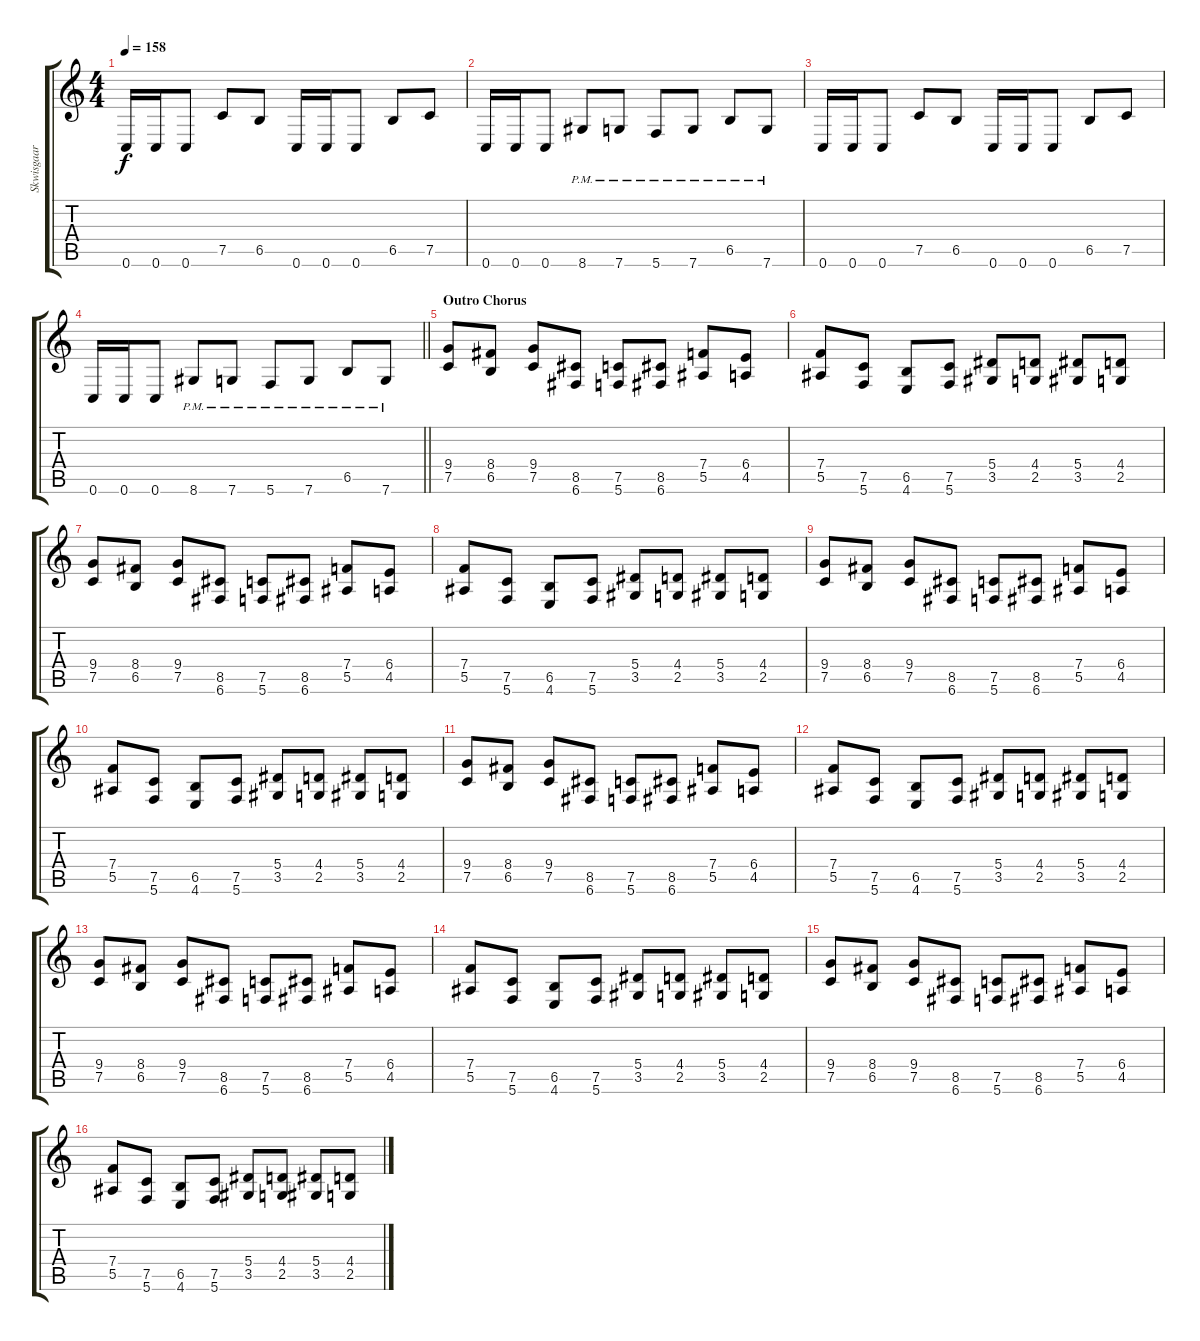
\track ("Skwisgaar Skwigelf (Lead Guitar)" "Skwisgaar ") {instrument distortionguitar}
\staff {score tabs}
\tuning (C4 G3 Eb3 Bb2 F2 C2) {hide}
\ts (4 4)
\tempo 158
\clef g2
\ks c
0.6.16{dy f} 0.6.16 0.6.8 7.5.8 6.5.8 0.6.16 0.6.16 0.6.8 6.5.8 7.5.8 |
0.6.16 0.6.16 0.6.8 8.6{pm}.8 7.6{pm}.8 5.6{pm}.8 7.6{pm}.8 6.5{pm}.8 7.6{pm}.8 |
0.6.16 0.6.16 0.6.8 7.5.8 6.5.8 0.6.16 0.6.16 0.6.8 6.5.8 7.5.8 |
\barLineRight lightlight
0.6.16 0.6.16 0.6.8 8.6{pm}.8 7.6{pm}.8 5.6{pm}.8 7.6{pm}.8 6.5{pm}.8 7.6{pm}.8 |
\section ("" "Outro Chorus")
(9.4 7.5).8 (8.4 6.5).8 (9.4 7.5).8 (8.5 6.6).8 (7.5 5.6).8 (8.5 6.6).8 (7.4 5.5).8 (6.4 4.5).8 |
(7.4 5.5).8 (7.5 5.6).8 (6.5 4.6).8 (7.5 5.6).8 (5.4 3.5).8 (4.4 2.5).8 (5.4 3.5).8 (4.4 2.5).8 |
(9.4 7.5).8 (8.4 6.5).8 (9.4 7.5).8 (8.5 6.6).8 (7.5 5.6).8 (8.5 6.6).8 (7.4 5.5).8 (6.4 4.5).8 |
(7.4 5.5).8 (7.5 5.6).8 (6.5 4.6).8 (7.5 5.6).8 (5.4 3.5).8 (4.4 2.5).8 (5.4 3.5).8 (4.4 2.5).8 |
(9.4 7.5).8 (8.4 6.5).8 (9.4 7.5).8 (8.5 6.6).8 (7.5 5.6).8 (8.5 6.6).8 (7.4 5.5).8 (6.4 4.5).8 |
(7.4 5.5).8 (7.5 5.6).8 (6.5 4.6).8 (7.5 5.6).8 (5.4 3.5).8 (4.4 2.5).8 (5.4 3.5).8 (4.4 2.5).8 |
(9.4 7.5).8 (8.4 6.5).8 (9.4 7.5).8 (8.5 6.6).8 (7.5 5.6).8 (8.5 6.6).8 (7.4 5.5).8 (6.4 4.5).8 |
(7.4 5.5).8 (7.5 5.6).8 (6.5 4.6).8 (7.5 5.6).8 (5.4 3.5).8 (4.4 2.5).8 (5.4 3.5).8 (4.4 2.5).8 |
(9.4 7.5).8 (8.4 6.5).8 (9.4 7.5).8 (8.5 6.6).8 (7.5 5.6).8 (8.5 6.6).8 (7.4 5.5).8 (6.4 4.5).8 |
(7.4 5.5).8 (7.5 5.6).8 (6.5 4.6).8 (7.5 5.6).8 (5.4 3.5).8 (4.4 2.5).8 (5.4 3.5).8 (4.4 2.5).8 |
(9.4 7.5).8 (8.4 6.5).8 (9.4 7.5).8 (8.5 6.6).8 (7.5 5.6).8 (8.5 6.6).8 (7.4 5.5).8 (6.4 4.5).8 |
(7.4 5.5).8 (7.5 5.6).8 (6.5 4.6).8 (7.5 5.6).8 (5.4 3.5).8 (4.4 2.5).8 (5.4 3.5).8 (4.4 2.5).8
